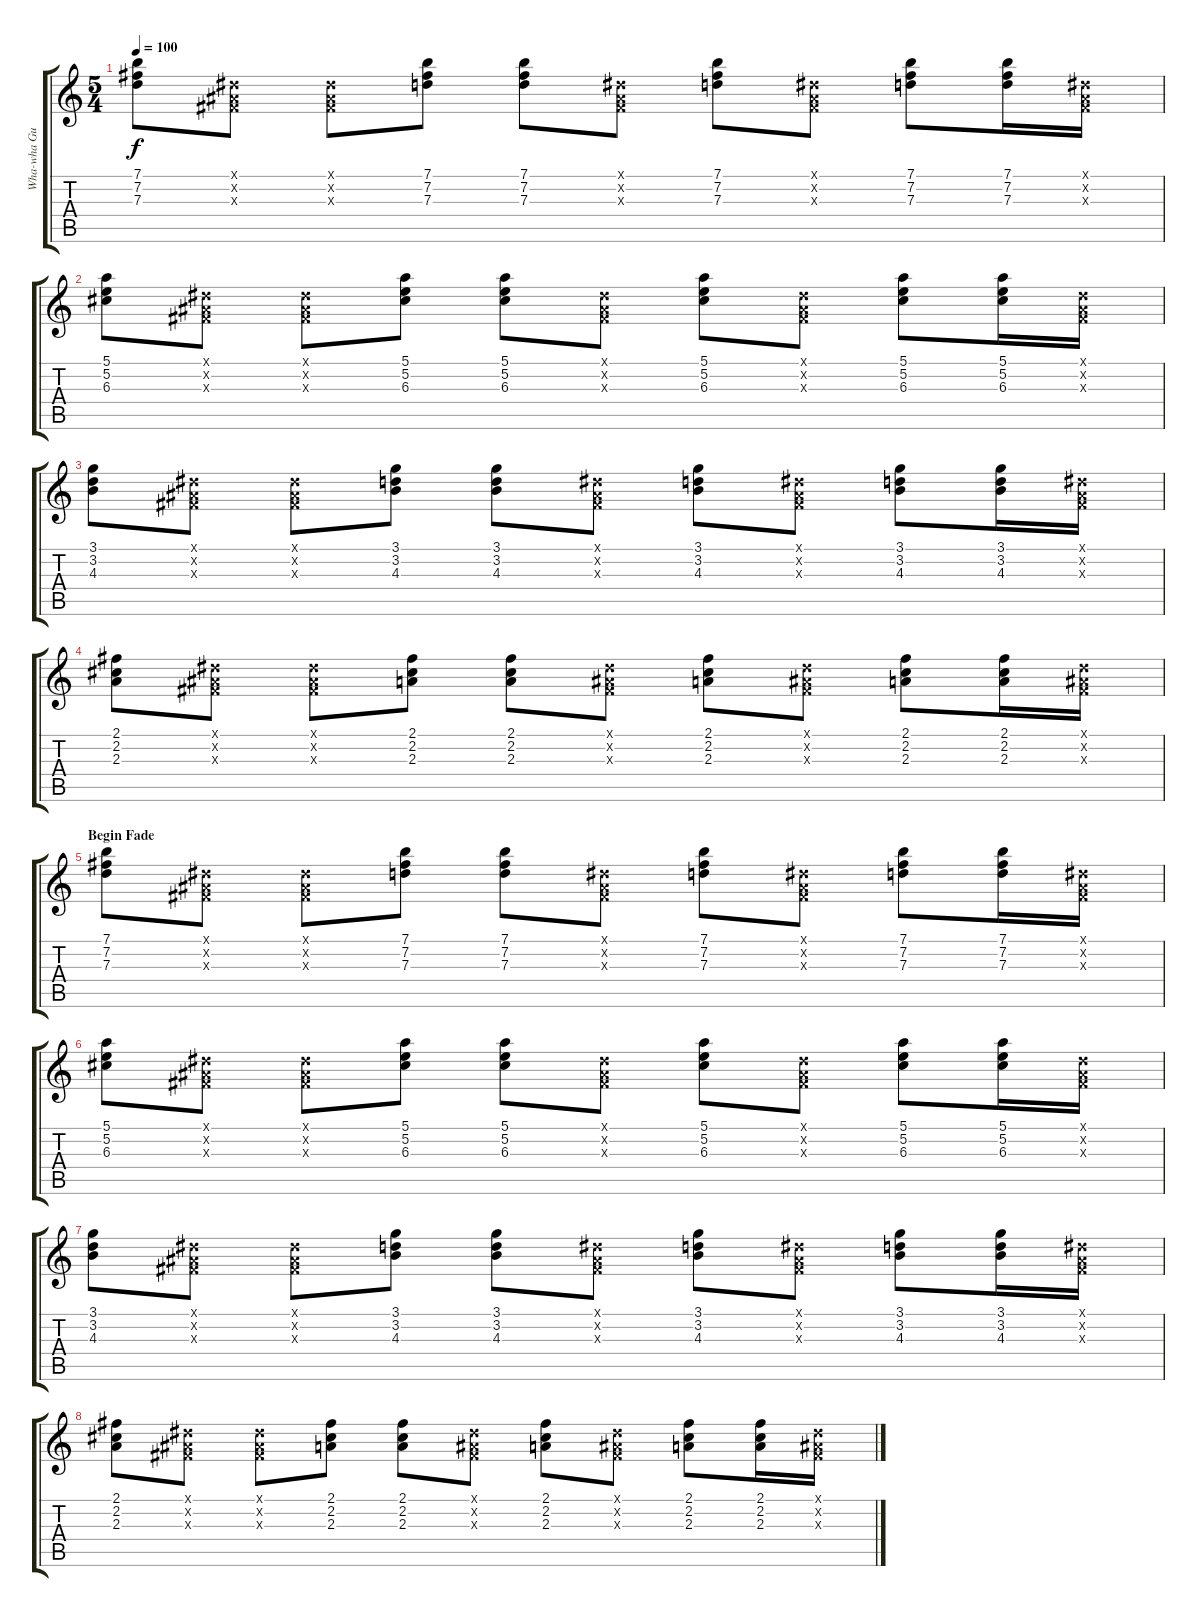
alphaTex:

\track ("Wha-wha Guitar" "Wha-wha Gu") {instrument electricguitarclean}
\staff {score tabs}
\tuning (E4 B3 G3 D3 A2 E2) {hide}
\ts (5 4)
\tempo 100
\clef g2
\ks c
(7.1 7.2 7.3).8{dy f} (-1.1{x} -1.2{x} -1.3{x}).8 (-1.1{x} -1.2{x} -1.3{x}).8 (7.1 7.2 7.3).8 (7.1 7.2 7.3).8 (-1.1{x} -1.2{x} -1.3{x}).8 (7.1 7.2 7.3).8 (-1.1{x} -1.2{x} -1.3{x}).8 (7.1 7.2 7.3).8 (7.1 7.2 7.3).16 (-1.1{x} -1.2{x} -1.3{x}).16 |
(5.1 5.2 6.3).8{volume 6} (-1.1{x} -1.2{x} -1.3{x}).8 (-1.1{x} -1.2{x} -1.3{x}).8 (5.1 5.2 6.3).8 (5.1 5.2 6.3).8 (-1.1{x} -1.2{x} -1.3{x}).8 (5.1 5.2 6.3).8 (-1.1{x} -1.2{x} -1.3{x}).8 (5.1 5.2 6.3).8 (5.1 5.2 6.3).16 (-1.1{x} -1.2{x} -1.3{x}).16 |
(3.1 3.2 4.3).8{volume 5} (-1.1{x} -1.2{x} -1.3{x}).8 (-1.1{x} -1.2{x} -1.3{x}).8 (3.1 3.2 4.3).8 (3.1 3.2 4.3).8 (-1.1{x} -1.2{x} -1.3{x}).8 (3.1 3.2 4.3).8 (-1.1{x} -1.2{x} -1.3{x}).8 (3.1 3.2 4.3).8 (3.1 3.2 4.3).16 (-1.1{x} -1.2{x} -1.3{x}).16 |
(2.1 2.2 2.3).8{volume 4} (-1.1{x} -1.2{x} -1.3{x}).8 (-1.1{x} -1.2{x} -1.3{x}).8 (2.1 2.2 2.3).8 (2.1 2.2 2.3).8 (-1.1{x} -1.2{x} -1.3{x}).8 (2.1 2.2 2.3).8 (-1.1{x} -1.2{x} -1.3{x}).8 (2.1 2.2 2.3).8 (2.1 2.2 2.3).16 (-1.1{x} -1.2{x} -1.3{x}).16 |
\section ("" "Begin Fade")
(7.1 7.2 7.3).8{volume 3} (-1.1{x} -1.2{x} -1.3{x}).8 (-1.1{x} -1.2{x} -1.3{x}).8 (7.1 7.2 7.3).8 (7.1 7.2 7.3).8 (-1.1{x} -1.2{x} -1.3{x}).8 (7.1 7.2 7.3).8 (-1.1{x} -1.2{x} -1.3{x}).8 (7.1 7.2 7.3).8 (7.1 7.2 7.3).16 (-1.1{x} -1.2{x} -1.3{x}).16 |
(5.1 5.2 6.3).8{volume 2} (-1.1{x} -1.2{x} -1.3{x}).8 (-1.1{x} -1.2{x} -1.3{x}).8 (5.1 5.2 6.3).8 (5.1 5.2 6.3).8 (-1.1{x} -1.2{x} -1.3{x}).8 (5.1 5.2 6.3).8 (-1.1{x} -1.2{x} -1.3{x}).8 (5.1 5.2 6.3).8 (5.1 5.2 6.3).16 (-1.1{x} -1.2{x} -1.3{x}).16 |
(3.1 3.2 4.3).8{volume 2} (-1.1{x} -1.2{x} -1.3{x}).8 (-1.1{x} -1.2{x} -1.3{x}).8 (3.1 3.2 4.3).8 (3.1 3.2 4.3).8 (-1.1{x} -1.2{x} -1.3{x}).8 (3.1 3.2 4.3).8 (-1.1{x} -1.2{x} -1.3{x}).8 (3.1 3.2 4.3).8 (3.1 3.2 4.3).16 (-1.1{x} -1.2{x} -1.3{x}).16 |
(2.1 2.2 2.3).8{volume 1} (-1.1{x} -1.2{x} -1.3{x}).8 (-1.1{x} -1.2{x} -1.3{x}).8 (2.1 2.2 2.3).8 (2.1 2.2 2.3).8 (-1.1{x} -1.2{x} -1.3{x}).8 (2.1 2.2 2.3).8 (-1.1{x} -1.2{x} -1.3{x}).8 (2.1 2.2 2.3).8 (2.1 2.2 2.3).16 (-1.1{x} -1.2{x} -1.3{x}).16
